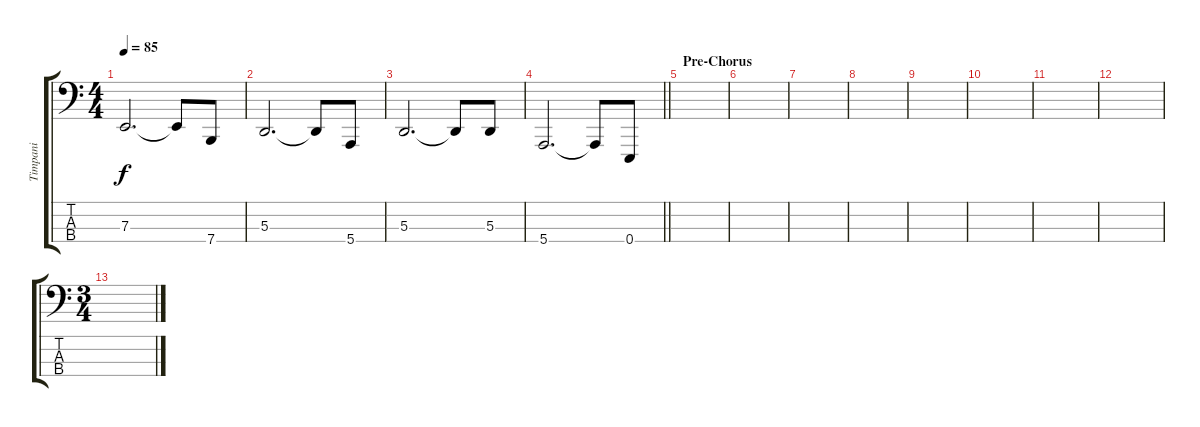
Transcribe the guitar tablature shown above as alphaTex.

\track ("Timpani" "Timpani") {instrument timpani}
\staff {score tabs}
\tuning (G2 D2 A1 E1) {hide}
\ts (4 4)
\tempo 85
\clef f4
\ks c
7.3.2{d dy f} 7.3{t}.8 7.4.8 |
5.3.2{d} 5.3{t}.8 5.4.8 |
5.3.2{d} 5.3{t}.8 5.3.8 |
\barLineRight lightlight
5.4.2{d} 5.4{t}.8 0.4.8 |
\section ("" "Pre-Chorus")
|
|
|
|
|
|
|
|
\ts (3 4)
